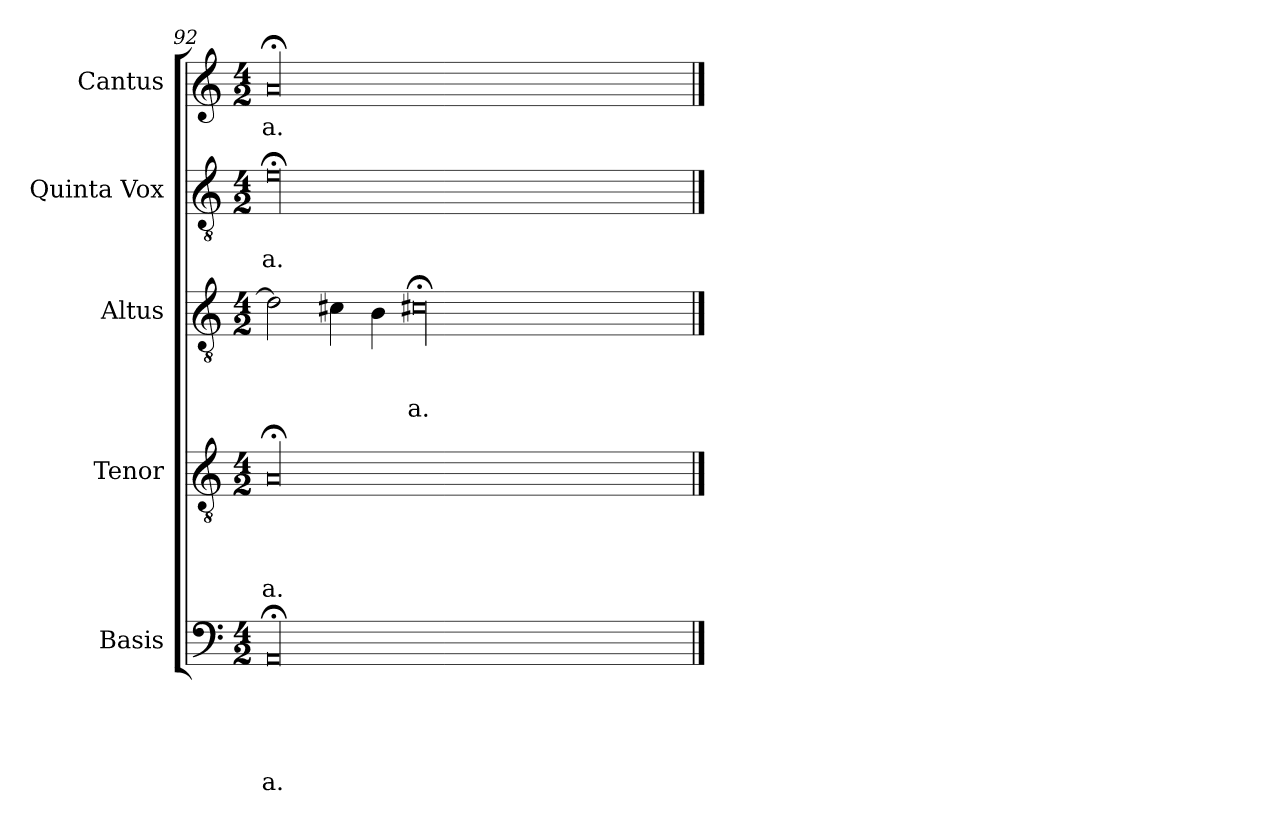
**kern	**text	**text	**text	**text	**text	**kern	**text	**text	**text	**text	**kern	**text	**text	**text	**kern	**text	**text	**kern	**text
*part5	*part5	*part5	*part5	*part5	*part5	*part4	*part4	*part4	*part4	*part4	*part3	*part3	*part3	*part3	*part2	*part2	*part2	*part1	*part1
*staff5	*staff5	*staff5	*staff5	*staff5	*staff5	*staff4	*staff4	*staff4	*staff4	*staff4	*staff3	*staff3	*staff3	*staff3	*staff2	*staff2	*staff2	*staff1	*staff1
*I"Basis	*	*	*	*	*	*I"Tenor	*	*	*	*	*I"Altus	*	*	*	*I"Quinta Vox	*	*	*I"Cantus	*
*clefF4	*	*	*	*	*	*clefGv2	*	*	*	*	*clefGv2	*	*	*	*clefGv2	*	*	*clefG2	*
*k[]	*	*	*	*	*	*k[]	*	*	*	*	*k[]	*	*	*	*k[]	*	*	*k[]	*
*M4/2	*	*	*	*	*	*M4/2	*	*	*	*	*M4/2	*	*	*	*M4/2	*	*	*M4/2	*
=92	=92	=92	=92	=92	=92	=92	=92	=92	=92	=92	=92	=92	=92	=92	=92	=92	=92	=92	=92
00AA;</	.	.	.	.	-a.	00A;</	.	.	.	-a.	2d\]	.	.	.	00e;<\	.	-a.	00a;</	-a.
.	.	.	.	.	.	.	.	.	.	.	4c#X\	.	.	.	.	.	.	.	.
.	.	.	.	.	.	.	.	.	.	.	4B\	.	.	.	.	.	.	.	.
.	.	.	.	.	.	.	.	.	.	.	00c#X;<\	.	.	-a.	.	.	.	.	.
1ryy	.	.	.	.	.	1ryy	.	.	.	.	.	.	.	.	1ryy	.	.	1ryy	.
==	==	==	==	==	==	==	==	==	==	==	==	==	==	==	==	==	==	==	==
*-	*-	*-	*-	*-	*-	*-	*-	*-	*-	*-	*-	*-	*-	*-	*-	*-	*-	*-	*-
